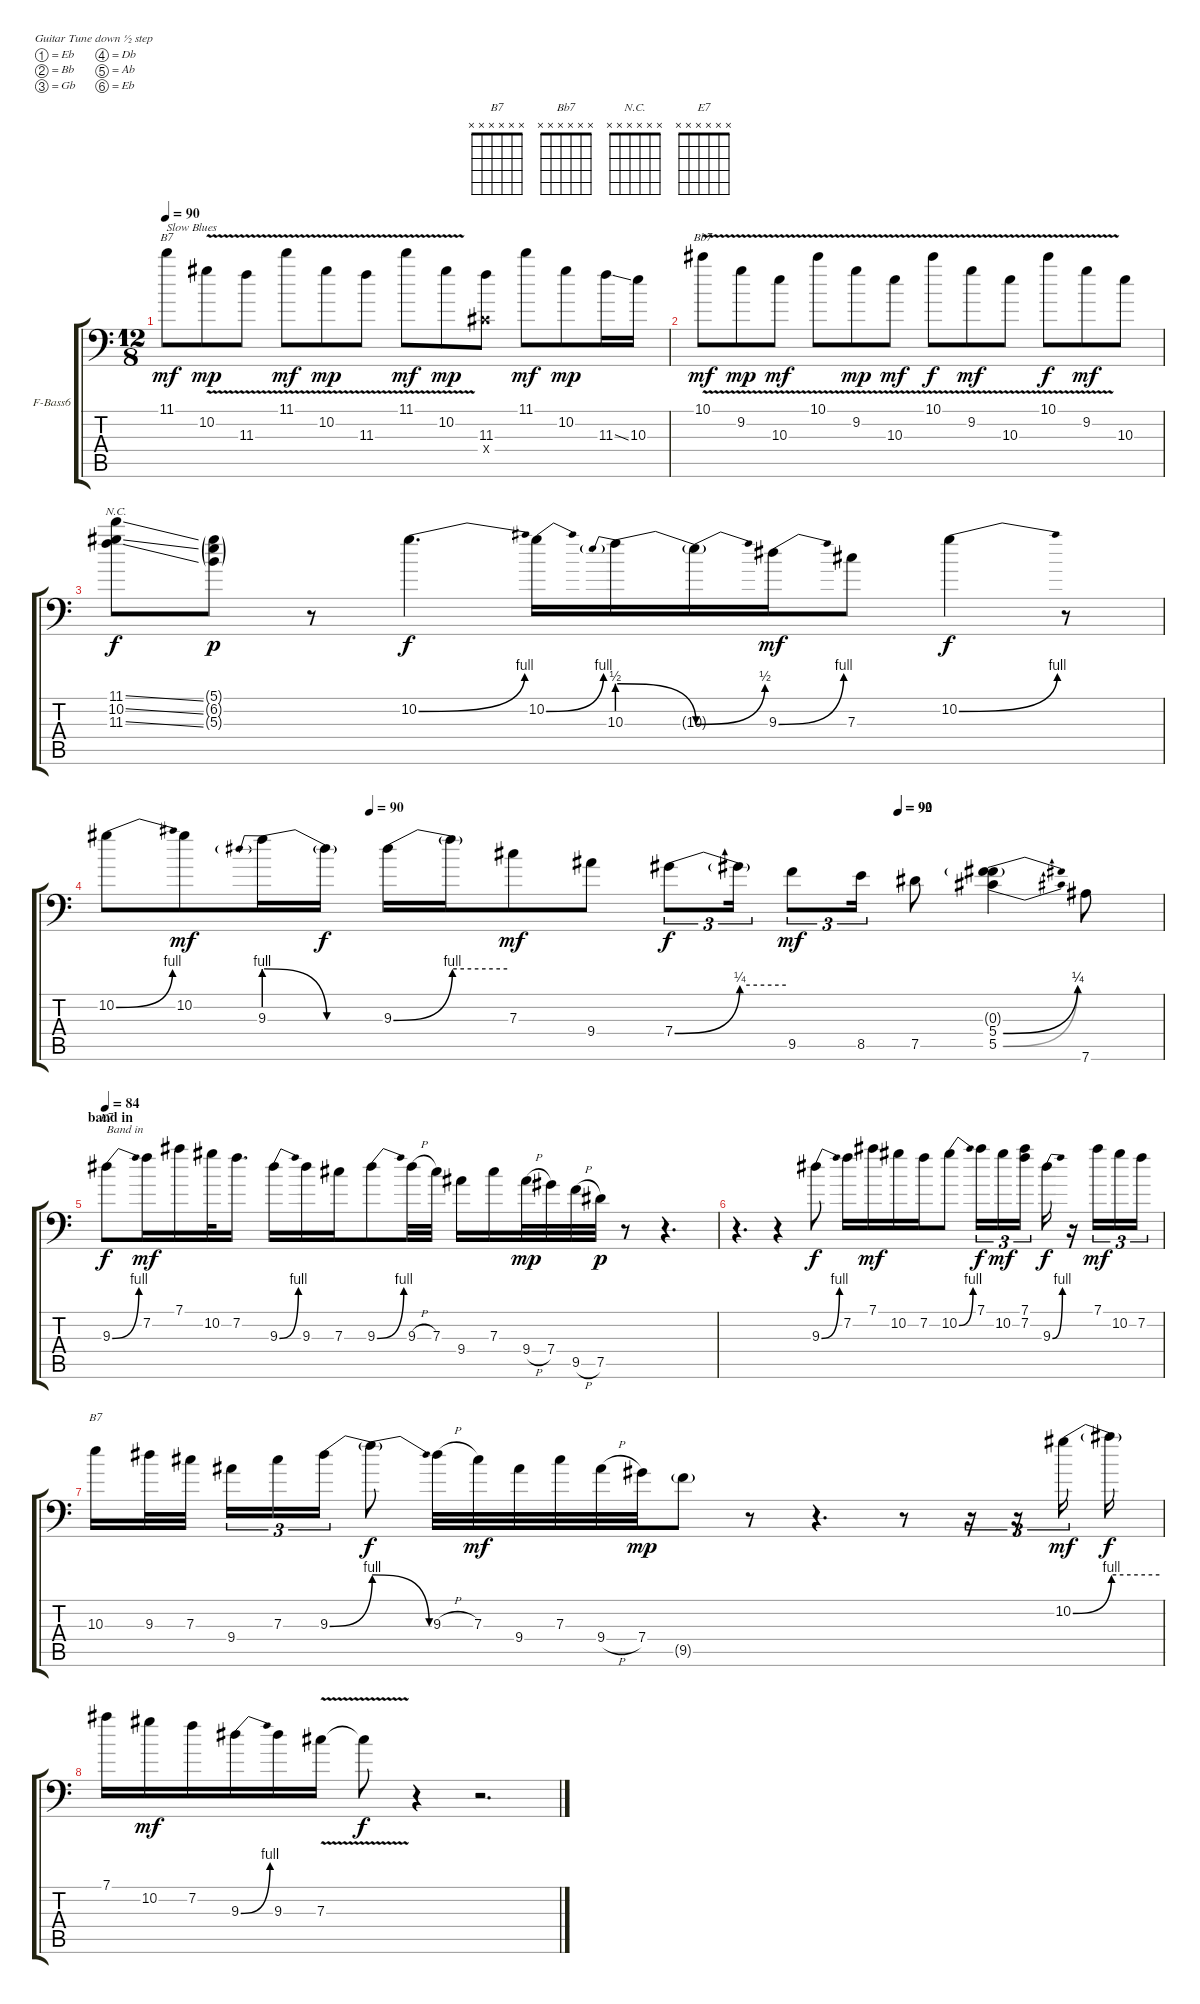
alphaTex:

\bracketExtendMode groupsimilarinstruments
\firstSystemTrackNameOrientation horizontal
\otherSystemsTrackNameOrientation horizontal
\track ("Overdub" "F-Bass6") {instrument fretlessbass}
\staff {score tabs}
\tuning (Eb4 Bb3 Gb3 Db3 Ab2 Eb2)
\chord ("B7" x x x x x x)
\chord ("Bb7" x x x x x x)
\chord ("N.C." x x x x x x)
\chord ("E7" x x x x x x)
\ts (12 8)
\tempo 90
\clef f4
\ks c
11.1.8{ch "B7" txt "Slow Blues" dy mf instrument fretlessbass} 10.2{v}.8{dy mp} 11.3{v}.8 11.1{v}.8{dy mf} 10.2{v}.8{dy mp} 11.3{v}.8 11.1{v}.8{dy mf} 10.2{v}.8{dy mp} (11.3 0.4{x}).8 11.1.8{dy mf} 10.2.8{dy mp} 11.3{ss}.16 10.3.16 |
10.1{v}.8{ch "Bb7" dy mf} 9.2{v}.8{dy mp} 10.3{v}.8{dy mf} 10.1{v}.8 9.2{v}.8{dy mp} 10.3{v}.8{dy mf} 10.1{v}.8{dy f} 9.2{v}.8{dy mf} 10.3{v}.8 10.1{v}.8{dy f} 9.2{v}.8{dy mf} 10.3.8 |
(11.1{ss} 10.2{ss} 11.3{ss}).8{ch "N.C." dy f} (5.1{g} 6.2{g} 5.3{g}).8{dy p} r.8 10.2{be (bend 0 0 60 4)}.4{d dy f} 10.2{be (bend 0 0 60 4)}.16 10.3{be (prebendrelease 0 2 60 0)}.16 10.3{be (bend 0 0 60 2) t}.16 9.3{be (bend 0 0 60 4)}.16{dy mf} 7.3.8 10.2{be (bend 0 0 60 4)}.4{dy f} r.8 |
\tempo (90 0.25)
\tempo (92 0.7499)
\tempo (90 0.75)
10.2{be (bend 0 0 60 4)}.8 10.2.8{dy mf} 9.3{be (prebendrelease 0 4 60 0)}.16 9.3{be (hold 0 0 60 0) t}.16{dy f} 9.3{be (bend 0 0 60 4)}.16 9.3{be (hold 0 4 60 4) t}.16 7.3.8{dy mf} 9.4.8 7.4{be (bend 0 0 60 1)}.8{tu (3 2) dy f} 7.4{be (hold 0 1 60 1) t}.16{tu (3 2)} 9.5.8{tu (3 2) dy mf} 8.5.16{tu (3 2)} 7.5.8 (0.3{g} 5.4{be (bend 0 0 60 1)} 5.5{be (bend 0 0 60 1)}).4 7.6.8 |
\section ("" "band in")
\tempo 84
9.3{be (bend 0 0 60 4)}.8{ch "E7" txt "Band in" dy f} 7.2.16{dy mf} 7.1.16 10.2.32 7.2.16{d} 9.3{be (bend 0 0 60 4)}.16 9.3.16 7.3.16 9.3{be (bend 0 0 60 4)}.8 9.3{h}.32 7.3.32 9.4.16 7.3.16 9.4{h}.32{dy mp} 7.4.32 9.5{h}.32 7.5.32{dy p} r.8 r.4{d} |
r.4{d} r.4 9.3{be (bend 0 0 60 4)}.8{dy f} 7.2.16 7.1.16{dy mf} 10.2.16 7.2.16 10.2{be (bend 0 0 60 4)}.8 7.1.16{tu (3 2) dy f} 10.2.16{tu (3 2) dy mf} (7.1 7.2).16{tu (3 2)} 9.3{be (bend 0 0 60 4)}.16{dy f} r.16 7.1.16{tu (3 2) dy mf} 10.2.16{tu (3 2)} 7.2.16{tu (3 2)} |
10.3.16{ch "B7"} 9.3.32 7.3.32 9.4.16{tu (3 2)} 7.3.16{tu (3 2)} 9.3{be (bend 0 0 60 4)}.16{tu (3 2)} 9.3{be (release 0 4 60 0) t}.8{dy f} 9.3{h}.32 7.3.32{dy mf} 9.4.32 7.3.32 9.4{h}.32 7.4.32{dy mp} 9.5{g}.8 r.8 r.4{d} r.8 r.16{tu (3 2)} r.16{tu (3 2)} 10.2{be (bend 0 0 60 4)}.16{tu (3 2) dy mf} 10.2{be (hold 0 4 60 4) t}.16{dy f} |
7.1.16 10.2.16{dy mf} 7.2.16 9.3{be (bend 0 0 60 4)}.16 9.3.16 7.3{v}.16 7.3{v t}.8{dy f} r.4 r.2{d}
